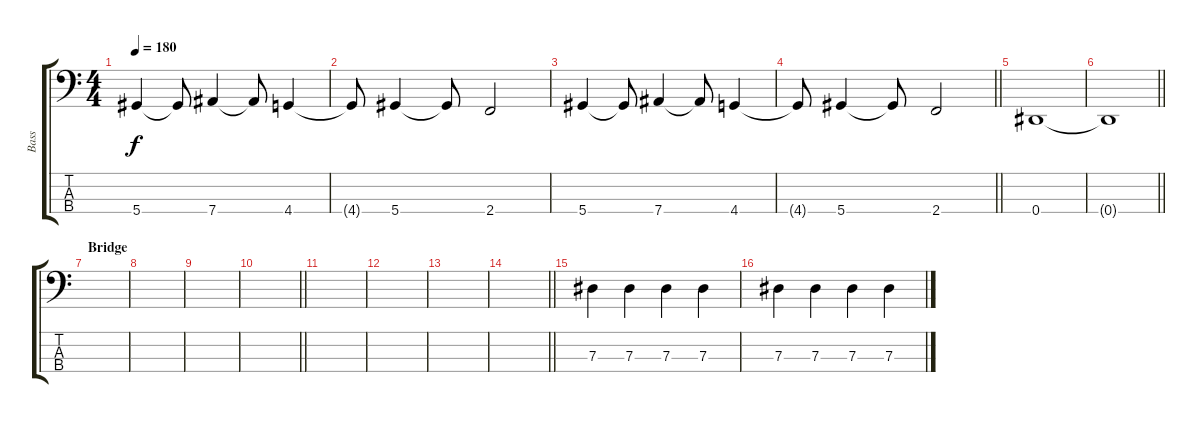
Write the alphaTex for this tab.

\track ("Bass" "Bass") {instrument electricbassfinger}
\staff {score tabs}
\tuning (Gb2 Db2 Ab1 Eb1) {hide}
\ts (4 4)
\tempo 180
\clef f4
\ks c
5.4.4{dy f} 5.4{t}.8 7.4.4 7.4{t}.8 4.4.4 |
4.4{t}.8 5.4.4 5.4{t}.8 2.4.2 |
5.4.4 5.4{t}.8 7.4.4 7.4{t}.8 4.4.4 |
\barLineRight lightlight
4.4{t}.8 5.4.4 5.4{t}.8 2.4.2 |
0.4.1 |
\barLineRight lightlight
0.4{t}.1 |
\section ("" "Bridge")
|
|
|
\barLineRight lightlight
|
|
|
|
\barLineRight lightlight
|
7.3.4 7.3.4 7.3.4 7.3.4 |
7.3.4 7.3.4 7.3.4 7.3.4
